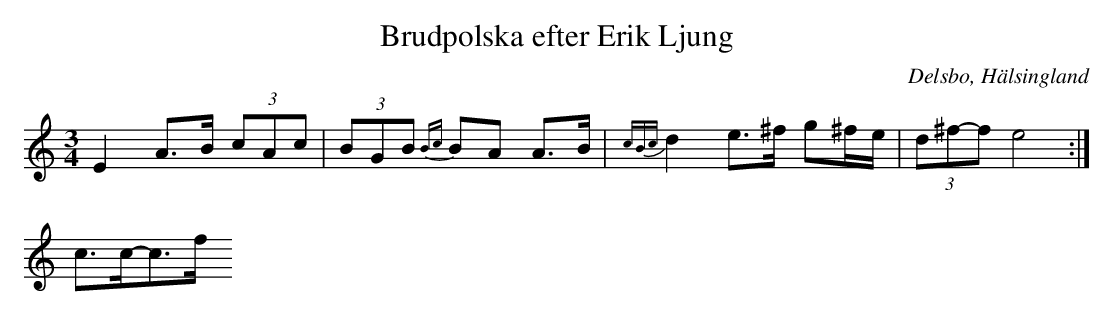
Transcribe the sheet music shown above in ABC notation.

X:1
T: Brudpolska efter Erik Ljung
O: Delsbo, Hälsingland
M: 3/4
L: 1/8
K: Am
E2 A>B (3cAc| (3BGB {Bc}BA A>B|{cBc}d2 e>^f g^f/e/|(3d^f-f e4 :|
c>c-c>f
